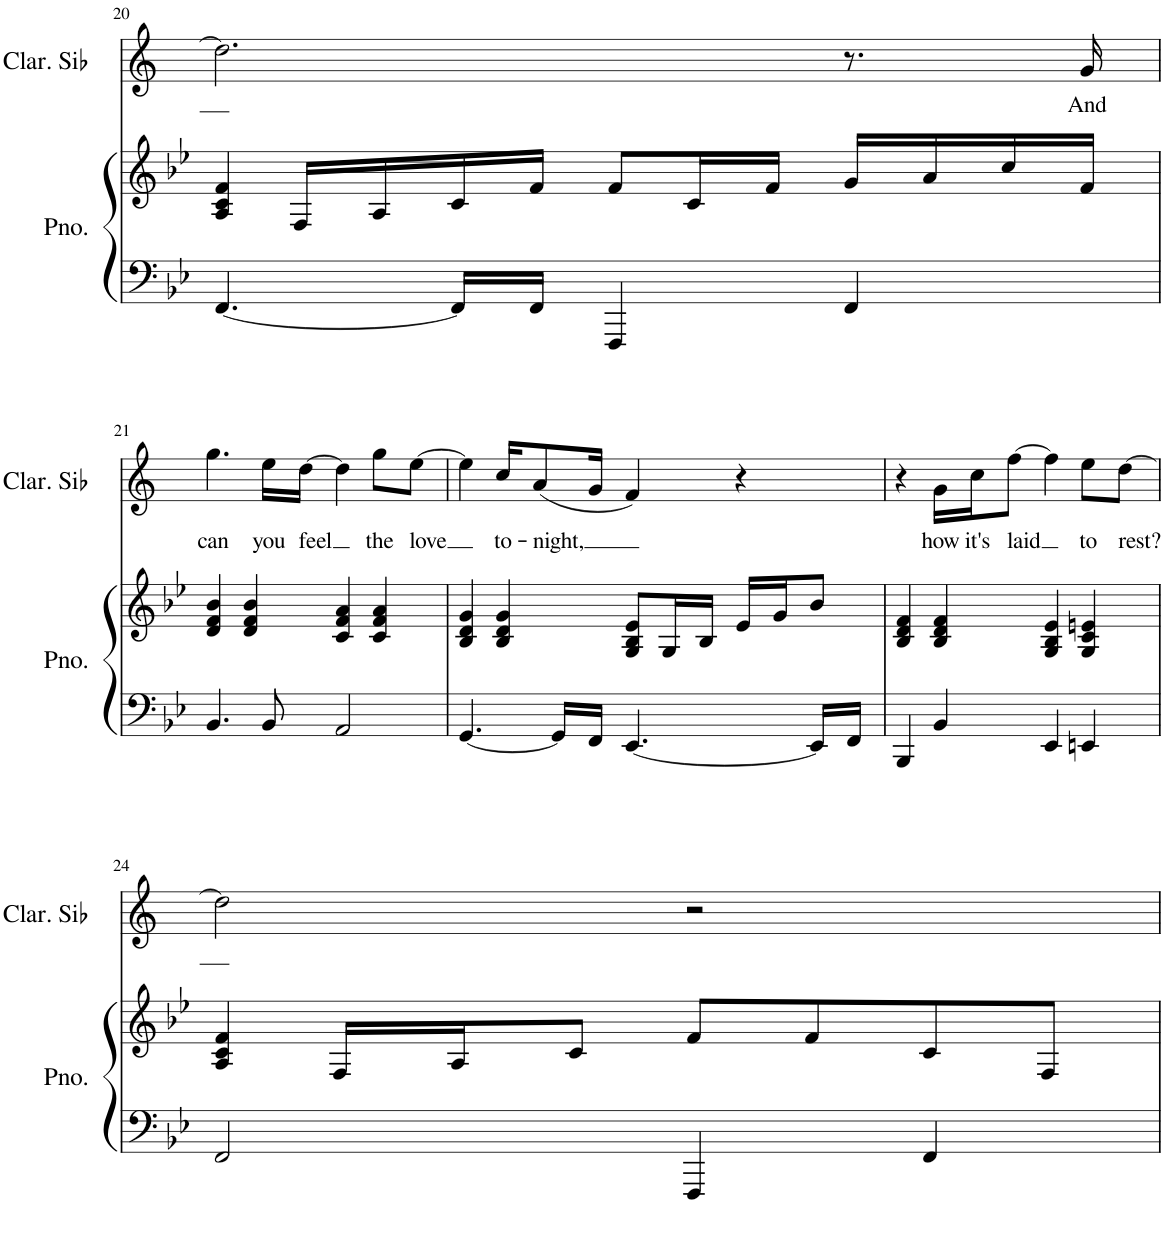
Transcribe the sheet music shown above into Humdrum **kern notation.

**kern	**kern	**kern	**text
*part2	*part2	*part1	*part1
*staff3	*staff2	*staff1	*staff1
*I"Piano	*	*I"Clarinette en Sib	*
*I'Pno.	*	*I'Clar. Sib	*
!!LO:PB:g=z
*clefF4	*clefG2	*clefG2	*
*	*	*Trd1c2	*
*k[b-e-]	*k[b-e-]	*k[]	*
*M4/4	*M4/4	*M4/4	*
=20	=20	=20	=20
[4.FF/	4A/ 4c/ 4f/	2.dd\]	.
.	16F/LL	.	.
.	16A/	.	.
16FF/LL]	16c/	.	.
16FF/JJ	16f/JJ	.	.
4FFF/	8f/L	.	.
.	16c/L	.	.
.	16f/JJ	.	.
4FF/	16g/LL	8.r	.
.	16a/	.	.
.	16cc/	.	.
!	!	!	!LO:LY:b
.	16f/JJ	16g/	And
!!LO:LB:g=z
=21	=21	=21	=21
!	!	!	!LO:LY:b
4.BB-/	4d/ 4f/ 4b-/	4.gg\	can
.	4d/ 4f/ 4b-/	.	.
!	!	!	!LO:LY:b
8BB-/	.	16ee\LL	you
!	!	!	!LO:LY:b
.	.	[16dd\JJ	feel
2AA/	4c/ 4f/ 4a/	4dd\]	.
!	!	!	!LO:LY:b
.	4c/ 4f/ 4a/	8gg\L	the
!	!	!	!LO:LY:b
.	.	[8ee\J	love
=22	=22	=22	=22
[4.GG/	4B-/ 4d/ 4g/	4ee\]	.
!	!	!	!LO:LY:b
.	4B-/ 4d/ 4g/	16cc/KL	to-
!	!	!	!LO:LY:b
.	.	(8a/	-night,
16GG/LL]	.	.	.
16FF/JJ	.	16g/Jk	.
[4.EE-/	8G/ 8B-/ 8e-/L	4f/)	.
.	16G/L	.	.
.	16B-/JJ	.	.
.	16e-/LL	4r	.
.	16g/J	.	.
16EE-/LL]	8b-/J	.	.
16FF/JJ	.	.	.
=23	=23	=23	=23
4BBB-/	4B-/ 4d/ 4f/	4r	.
!	!	!	!LO:LY:b
4BB-/	4B-/ 4d/ 4f/	16g\LL	how
!	!	!	!LO:LY:b
.	.	16cc\J	it's
!	!	!	!LO:LY:b
.	.	[8ff\J	laid
4EE-/	4G/ 4B-/ 4e-/	4ff\]	.
!	!	!	!LO:LY:b
4EEn/	4G/ 4c/ 4en/	8ee\L	to
!	!	!	!LO:LY:b
.	.	[8dd\J	rest?
!!LO:LB:g=z
=24	=24	=24	=24
2FF/	4A/ 4c/ 4f/	2dd\]	.
.	16F/LL	.	.
.	16A/J	.	.
.	8c/J	.	.
4FFF/	8f/L	2r	.
.	8f/	.	.
4FF/	8c/	.	.
.	8F/J	.	.
=	=	=	=
*-	*-	*-	*-
